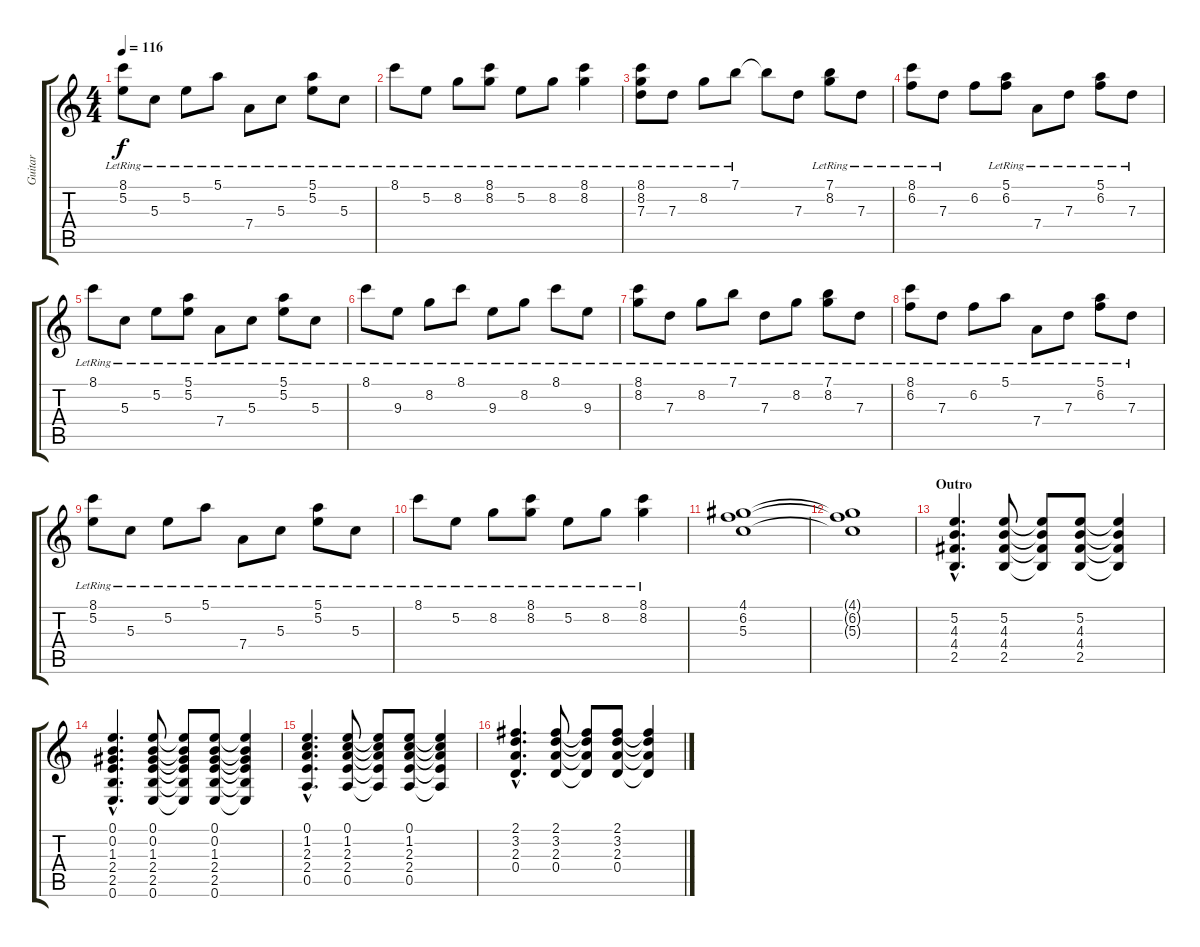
\track ("Guitar" "Guitar") {instrument acousticguitarsteel}
\staff {score tabs}
\tuning (E4 B3 G3 D3 A2 E2) {hide}
\ts (4 4)
\tempo 116
\clef g2
\ks c
(8.1{lr} 5.2{lr}).8{dy f} 5.3{lr}.8 5.2{lr}.8 5.1{lr}.8 7.4{lr}.8 5.3{lr}.8 (5.1{lr} 5.2{lr}).8 5.3{lr}.8 |
8.1{lr}.8 5.2{lr}.8 8.2{lr}.8 (8.1{lr} 8.2{lr}).8 5.2{lr}.8 8.2{lr}.8 (8.1{lr} 8.2{lr}).4 |
(8.1{lr} 8.2{lr} 7.3).8 7.3{lr}.8 8.2{lr}.8 7.1{lr}.8 7.1{t}.8 7.3.8 (7.1{lr} 8.2{lr}).8 7.3{lr}.8 |
(8.1{lr} 6.2{lr}).8 7.3{lr}.8 6.2.8 (5.1{lr} 6.2{lr}).8 7.4{lr}.8 7.3{lr}.8 (5.1{lr} 6.2{lr}).8 7.3{lr}.8 |
8.1{lr}.8 5.3{lr}.8 5.2{lr}.8 (5.1{lr} 5.2{lr}).8 7.4{lr}.8 5.3{lr}.8 (5.1{lr} 5.2{lr}).8 5.3{lr}.8 |
8.1{lr}.8 9.3{lr}.8 8.2{lr}.8 8.1{lr}.8 9.3{lr}.8 8.2{lr}.8 8.1{lr}.8 9.3{lr}.8 |
(8.1{lr} 8.2{lr}).8 7.3{lr}.8 8.2{lr}.8 7.1{lr}.8 7.3{lr}.8 8.2{lr}.8 (7.1{lr} 8.2{lr}).8 7.3{lr}.8 |
(8.1{lr} 6.2{lr}).8 7.3{lr}.8 6.2{lr}.8 5.1{lr}.8 7.4{lr}.8 7.3{lr}.8 (5.1{lr} 6.2{lr}).8 7.3{lr}.8 |
(8.1{lr} 5.2{lr}).8 5.3{lr}.8 5.2{lr}.8 5.1{lr}.8 7.4{lr}.8 5.3{lr}.8 (5.1{lr} 5.2{lr}).8 5.3{lr}.8 |
8.1{lr}.8 5.2{lr}.8 8.2{lr}.8 (8.1{lr} 8.2{lr}).8 5.2{lr}.8 8.2{lr}.8 (8.1{lr} 8.2{lr}).4 |
(4.1 6.2 5.3).1 |
(4.1{t} 6.2{t} 5.3{t}).1 |
\section ("" "Outro")
(5.2{hac} 4.3{hac} 4.4{hac} 2.5{hac}).4{d} (5.2 4.3 4.4 2.5).8 (5.2{t} 4.3{t} 4.4{t} 2.5{t}).8 (5.2 4.3 4.4 2.5).8 (5.2{t} 4.3{t} 4.4{t} 2.5{t}).4 |
(0.1{hac} 0.2{hac} 1.3{hac} 2.4{hac} 2.5{hac} 0.6{hac}).4{d} (0.1 0.2 1.3 2.4 2.5 0.6).8 (0.1{t} 0.2{t} 1.3{t} 2.4{t} 2.5{t} 0.6{t}).8 (0.1 0.2 1.3 2.4 2.5 0.6).8 (0.1{t} 0.2{t} 1.3{t} 2.4{t} 2.5{t} 0.6{t}).4 |
(0.1{hac} 1.2{hac} 2.3{hac} 2.4{hac} 0.5{hac}).4{d} (0.1 1.2 2.3 2.4 0.5).8 (0.1{t} 1.2{t} 2.3{t} 2.4{t} 0.5{t}).8 (0.1 1.2 2.3 2.4 0.5).8 (0.1{t} 1.2{t} 2.3{t} 2.4{t} 0.5{t}).4 |
(2.1{hac} 3.2{hac} 2.3{hac} 0.4{hac}).4{d} (2.1 3.2 2.3 0.4).8 (2.1{t} 3.2{t} 2.3{t} 0.4{t}).8 (2.1 3.2 2.3 0.4).8 (2.1{t} 3.2{t} 2.3{t} 0.4{t}).4
